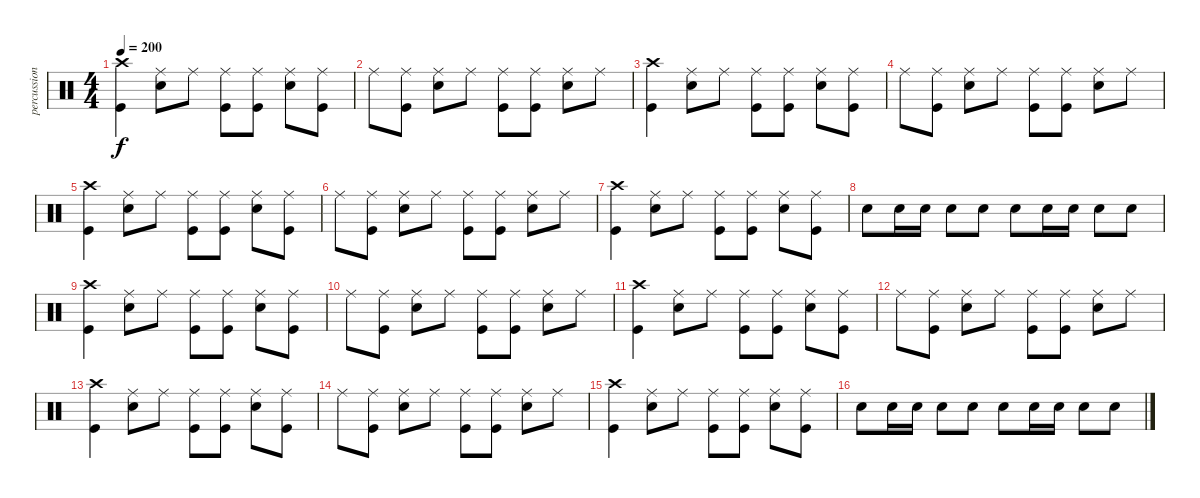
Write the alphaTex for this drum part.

\track ("percussion" "percussion") {instrument percussion}
\staff {score}
\articulation defaults
\ts (4 4)
\tempo 200
\clef neutral
\ks c
("Kick (hit)" "Crash high (hit)").4{dy f} ("Ride (middle)" "Snare (hit) 2").8 "Ride (middle)".8 ("Ride (middle)" "Kick (hit)").8 ("Ride (middle)" "Kick (hit)").8 ("Ride (middle)" "Snare (hit) 2").8 ("Ride (middle)" "Kick (hit)").8 |
"Ride (middle)".8 ("Kick (hit)" "Ride (middle)").8 ("Ride (middle)" "Snare (hit) 2").8 "Ride (middle)".8 ("Ride (middle)" "Kick (hit)").8 ("Kick (hit)" "Ride (middle)").8 ("Ride (middle)" "Snare (hit) 2").8 "Ride (middle)".8 |
("Kick (hit)" "Crash high (hit)").4 ("Ride (middle)" "Snare (hit) 2").8 "Ride (middle)".8 ("Ride (middle)" "Kick (hit)").8 ("Ride (middle)" "Kick (hit)").8 ("Ride (middle)" "Snare (hit) 2").8 ("Ride (middle)" "Kick (hit)").8 |
"Ride (middle)".8 ("Kick (hit)" "Ride (middle)").8 ("Ride (middle)" "Snare (hit) 2").8 "Ride (middle)".8 ("Ride (middle)" "Kick (hit)").8 ("Kick (hit)" "Ride (middle)").8 ("Ride (middle)" "Snare (hit) 2").8 "Ride (middle)".8 |
("Kick (hit)" "Crash high (hit)").4 ("Ride (middle)" "Snare (hit) 2").8 "Ride (middle)".8 ("Ride (middle)" "Kick (hit)").8 ("Ride (middle)" "Kick (hit)").8 ("Ride (middle)" "Snare (hit) 2").8 ("Ride (middle)" "Kick (hit)").8 |
"Ride (middle)".8 ("Kick (hit)" "Ride (middle)").8 ("Ride (middle)" "Snare (hit) 2").8 "Ride (middle)".8 ("Ride (middle)" "Kick (hit)").8 ("Kick (hit)" "Ride (middle)").8 ("Ride (middle)" "Snare (hit) 2").8 "Ride (middle)".8 |
("Kick (hit)" "Crash high (hit)").4 ("Ride (middle)" "Snare (hit) 2").8 "Ride (middle)".8 ("Ride (middle)" "Kick (hit)").8 ("Ride (middle)" "Kick (hit)").8 ("Ride (middle)" "Snare (hit) 2").8 ("Ride (middle)" "Kick (hit)").8 |
"Snare (hit) 2".8 "Snare (hit) 2".16 "Snare (hit) 2".16 "Snare (hit) 2".8 "Snare (hit) 2".8 "Snare (hit) 2".8 "Snare (hit) 2".16 "Snare (hit) 2".16 "Snare (hit) 2".8 "Snare (hit) 2".8 |
("Kick (hit)" "Crash high (hit)").4 ("Ride (middle)" "Snare (hit) 2").8 "Ride (middle)".8 ("Ride (middle)" "Kick (hit)").8 ("Ride (middle)" "Kick (hit)").8 ("Ride (middle)" "Snare (hit) 2").8 ("Ride (middle)" "Kick (hit)").8 |
"Ride (middle)".8 ("Kick (hit)" "Ride (middle)").8 ("Ride (middle)" "Snare (hit) 2").8 "Ride (middle)".8 ("Ride (middle)" "Kick (hit)").8 ("Kick (hit)" "Ride (middle)").8 ("Ride (middle)" "Snare (hit) 2").8 "Ride (middle)".8 |
("Kick (hit)" "Crash high (hit)").4 ("Ride (middle)" "Snare (hit) 2").8 "Ride (middle)".8 ("Ride (middle)" "Kick (hit)").8 ("Ride (middle)" "Kick (hit)").8 ("Ride (middle)" "Snare (hit) 2").8 ("Ride (middle)" "Kick (hit)").8 |
"Ride (middle)".8 ("Kick (hit)" "Ride (middle)").8 ("Ride (middle)" "Snare (hit) 2").8 "Ride (middle)".8 ("Ride (middle)" "Kick (hit)").8 ("Kick (hit)" "Ride (middle)").8 ("Ride (middle)" "Snare (hit) 2").8 "Ride (middle)".8 |
("Kick (hit)" "Crash high (hit)").4 ("Ride (middle)" "Snare (hit) 2").8 "Ride (middle)".8 ("Ride (middle)" "Kick (hit)").8 ("Ride (middle)" "Kick (hit)").8 ("Ride (middle)" "Snare (hit) 2").8 ("Ride (middle)" "Kick (hit)").8 |
"Ride (middle)".8 ("Kick (hit)" "Ride (middle)").8 ("Ride (middle)" "Snare (hit) 2").8 "Ride (middle)".8 ("Ride (middle)" "Kick (hit)").8 ("Kick (hit)" "Ride (middle)").8 ("Ride (middle)" "Snare (hit) 2").8 "Ride (middle)".8 |
("Kick (hit)" "Crash high (hit)").4 ("Ride (middle)" "Snare (hit) 2").8 "Ride (middle)".8 ("Ride (middle)" "Kick (hit)").8 ("Ride (middle)" "Kick (hit)").8 ("Ride (middle)" "Snare (hit) 2").8 ("Ride (middle)" "Kick (hit)").8 |
"Snare (hit) 2".8 "Snare (hit) 2".16 "Snare (hit) 2".16 "Snare (hit) 2".8 "Snare (hit) 2".8 "Snare (hit) 2".8 "Snare (hit) 2".16 "Snare (hit) 2".16 "Snare (hit) 2".8 "Snare (hit) 2".8
